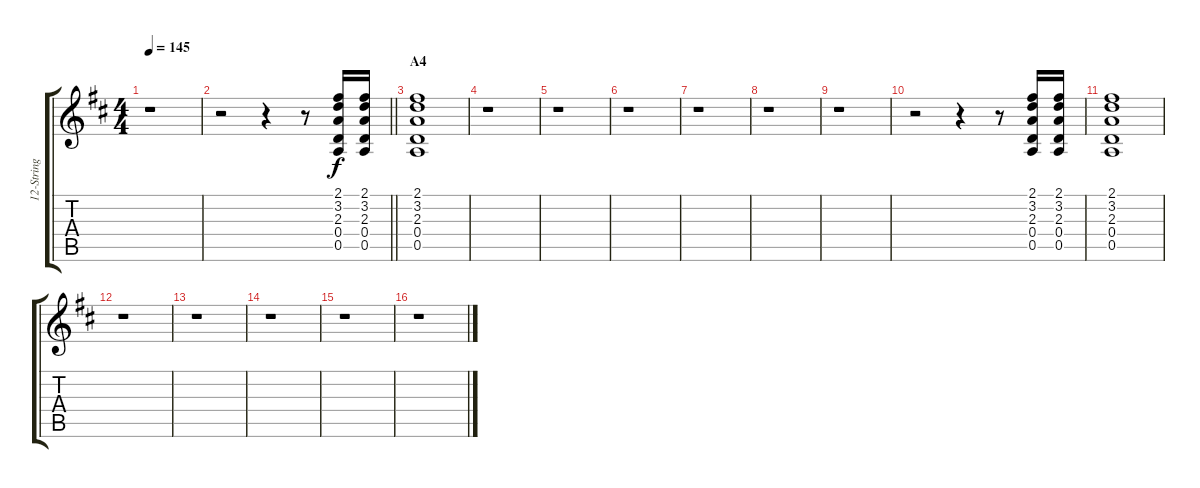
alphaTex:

\track ("12-String A. Guitar" "12-String ") {instrument acousticguitarsteel}
\staff {score tabs}
\tuning (E4 B3 G3 D3 A2 E2) {hide}
\ts (4 4)
\tempo 145
\clef g2
\ks d
r.1{dy f} |
\barLineRight lightlight
r.2 r.4 r.8 (2.1 3.2 2.3 0.4 0.5).16 (2.1 3.2 2.3 0.4 0.5).16 |
\section ("" "A4")
(2.1 3.2 2.3 0.4 0.5).1 |
r.1 |
r.1 |
r.1 |
r.1 |
r.1 |
r.1 |
r.2 r.4 r.8 (2.1 3.2 2.3 0.4 0.5).16 (2.1 3.2 2.3 0.4 0.5).16 |
(2.1 3.2 2.3 0.4 0.5).1 |
r.1 |
r.1 |
r.1 |
r.1 |
r.1
